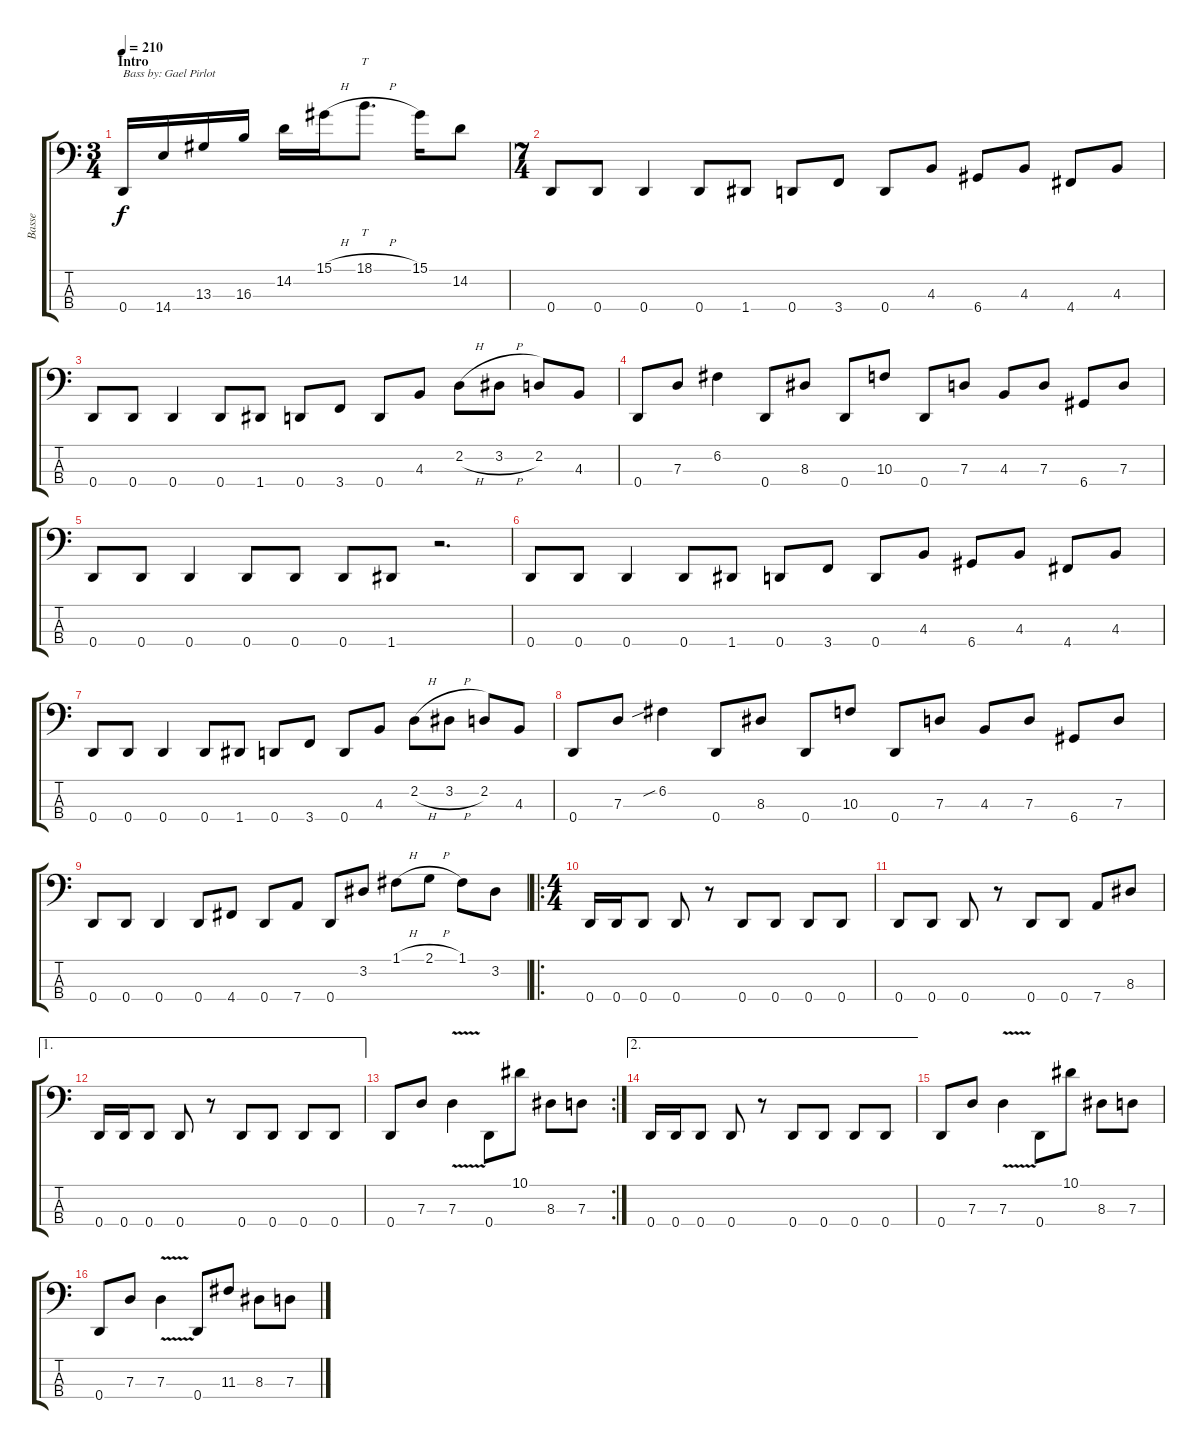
\track ("Basse" "Basse") {instrument electricbasspick}
\staff {score tabs}
\tuning (F2 C2 G1 D1) {hide}
\ts (3 4)
\section ("" "Intro")
\tempo 210
\clef f4
\ks c
0.4.16{txt "Bass by: Gael Pirlot" dy f instrument electricbasspick} 14.4.16 13.3.16 16.3.16 14.2.16 15.1{h}.16 18.1{h}.8{tt d} 15.1.16 14.2.8 |
\ts (7 4)
0.4.8 0.4.8 0.4.4 0.4.8 1.4.8 0.4.8 3.4.8 0.4.8 4.3.8 6.4.8 4.3.8 4.4.8 4.3.8 |
0.4.8 0.4.8 0.4.4 0.4.8 1.4.8 0.4.8 3.4.8 0.4.8 4.3.8 2.2{h}.8 3.2{h}.8 2.2.8 4.3.8 |
0.4.8 7.3.8 6.2.4 0.4.8 8.3.8 0.4.8 10.3.8 0.4.8 7.3.8 4.3.8 7.3.8 6.4.8 7.3.8 |
0.4.8 0.4.8 0.4.4 0.4.8 0.4.8 0.4.8 1.4.8 r.2{d} |
0.4.8 0.4.8 0.4.4 0.4.8 1.4.8 0.4.8 3.4.8 0.4.8 4.3.8 6.4.8 4.3.8 4.4.8 4.3.8 |
0.4.8 0.4.8 0.4.4 0.4.8 1.4.8 0.4.8 3.4.8 0.4.8 4.3.8 2.2{h}.8 3.2{h}.8 2.2.8 4.3.8 |
0.4.8 7.3.8 6.2{sib}.4 0.4.8 8.3.8 0.4.8 10.3.8 0.4.8 7.3.8 4.3.8 7.3.8 6.4.8 7.3.8 |
0.4.8 0.4.8 0.4.4 0.4.8 4.4.8 0.4.8 7.4.8 0.4.8 3.2.8 1.1{h}.8 2.1{h}.8 1.1.8 3.2.8 |
\ro
\ts (4 4)
0.4.16 0.4.16 0.4.8 0.4.8 r.8 0.4.8 0.4.8 0.4.8 0.4.8 |
0.4.8 0.4.8 0.4.8 r.8 0.4.8 0.4.8 7.4.8 8.3.8 |
\ae 1
0.4.16 0.4.16 0.4.8 0.4.8 r.8 0.4.8 0.4.8 0.4.8 0.4.8 |
\rc 2
0.4.8 7.3.8 7.3{v}.4 0.4.8 10.1.8 8.3.8 7.3.8 |
\ae 2
0.4.16 0.4.16 0.4.8 0.4.8 r.8 0.4.8 0.4.8 0.4.8 0.4.8 |
0.4.8 7.3.8 7.3{v}.4 0.4.8 10.1.8 8.3.8 7.3.8 |
0.4.8 7.3.8 7.3{v}.4 0.4.8 11.3.8 8.3.8 7.3.8
